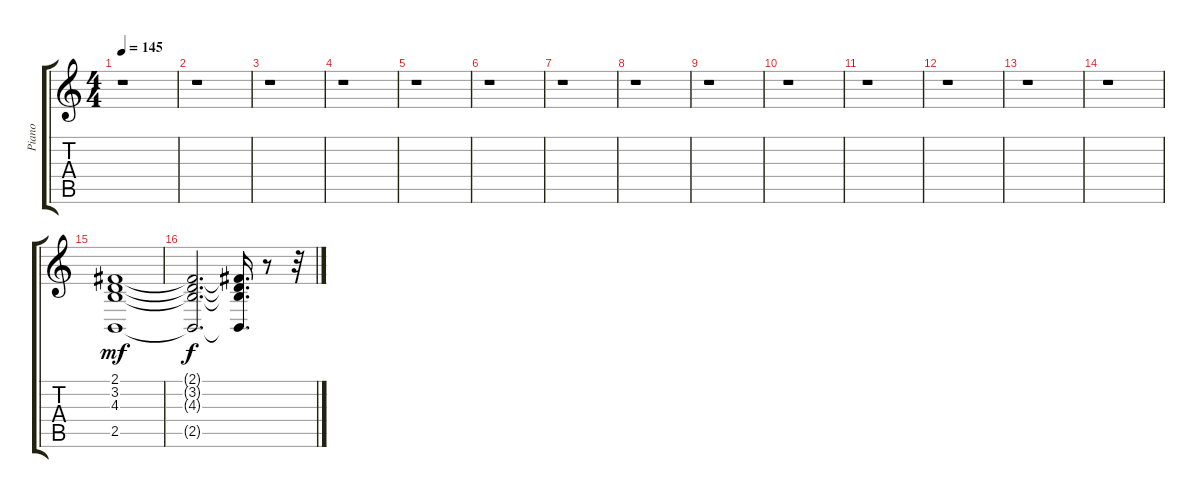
\track ("Piano" "Piano") {instrument fx4atmosphere}
\staff {score tabs}
\tuning (E4 B3 G3 D3 A2 E2) {hide}
\ts (4 4)
\tempo 145
\clef g2
\ks c
r.1{dy mf} |
r.1 |
r.1 |
r.1 |
r.1 |
r.1 |
r.1 |
r.1 |
r.1 |
r.1 |
r.1 |
r.1 |
r.1 |
r.1 |
(2.1 3.2 4.3 2.5).1 |
(2.1{t} 3.2{t} 4.3{t} 2.5{t}).2{d dy f} (2.1{t} 3.2{t} 4.3{t} 2.5{t}).16{d} r.8 r.32
